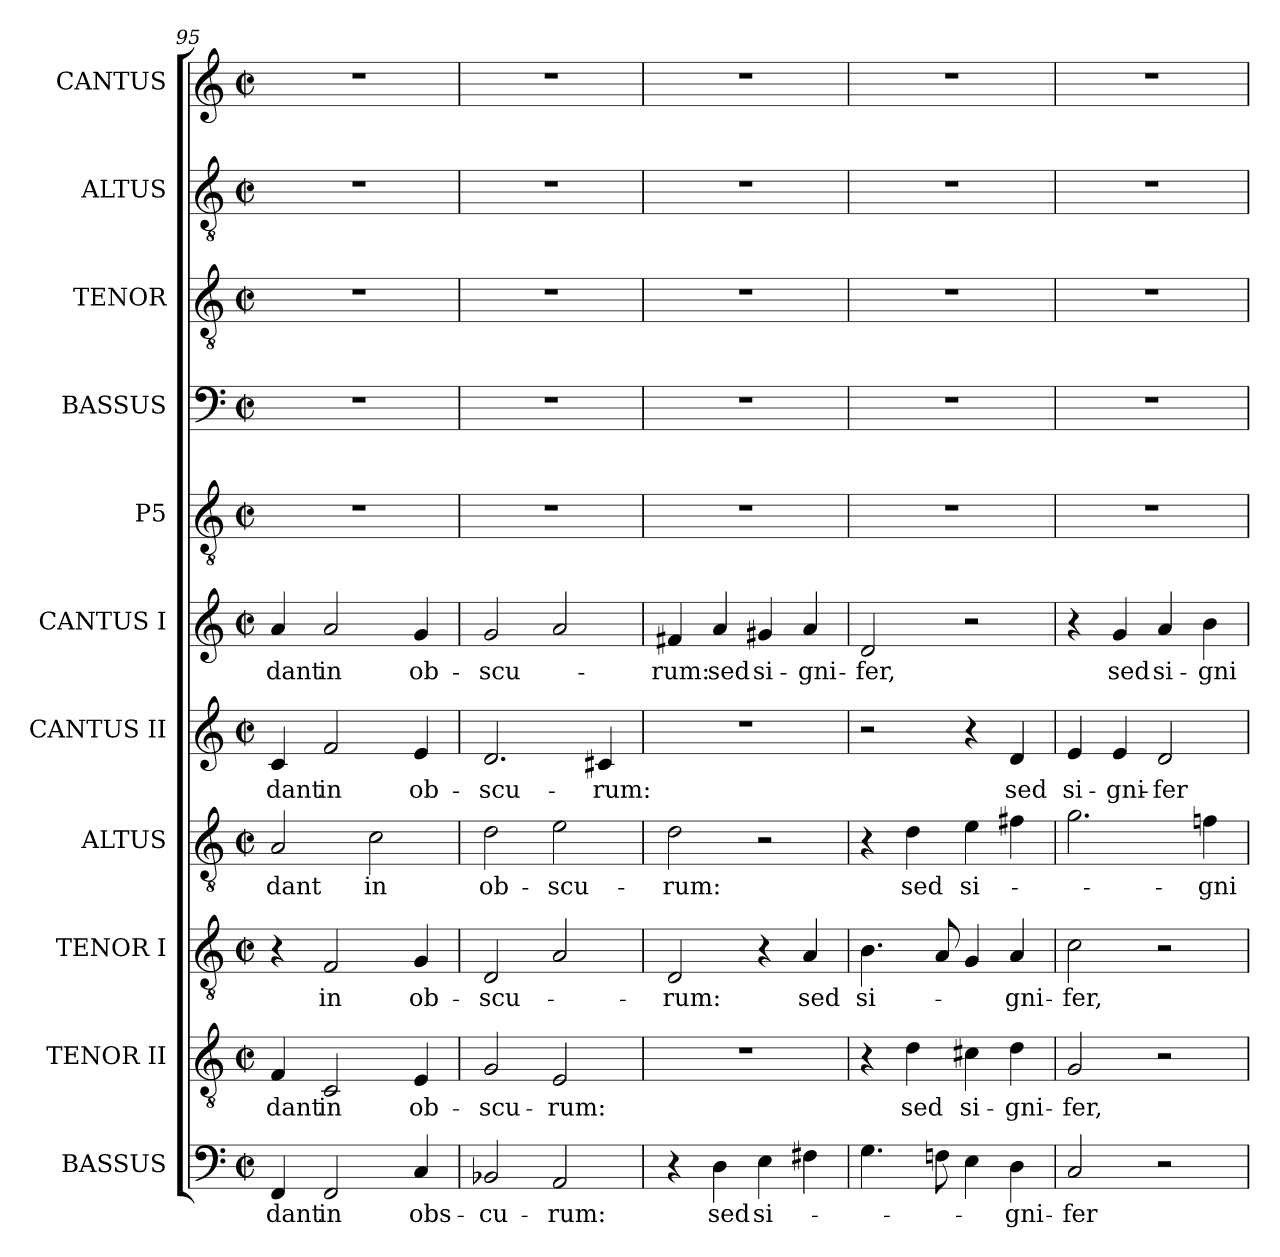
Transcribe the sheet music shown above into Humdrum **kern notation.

**kern	**text	**kern	**text	**kern	**text	**kern	**text	**kern	**text	**kern	**text	**kern	**kern	**kern	**kern	**kern
*part11	*part11	*part10	*part10	*part9	*part9	*part8	*part8	*part7	*part7	*part6	*part6	*part5	*part4	*part3	*part2	*part1
*staff11	*staff11	*staff10	*staff10	*staff9	*staff9	*staff8	*staff8	*staff7	*staff7	*staff6	*staff6	*staff5	*staff4	*staff3	*staff2	*staff1
*I"BASSUS	*	*I"TENOR II	*	*I"TENOR I	*	*I"ALTUS	*	*I"CANTUS II	*	*I"CANTUS I	*	*I"P5	*I"BASSUS	*I"TENOR	*I"ALTUS	*I"CANTUS
*I'B.	*	*I'T. II	*	*I'T. I	*	*I'A.	*	*I'C. II	*	*I'C. I	*	*	*I'B.	*I'T.	*I'A.	*I'C.
*clefF4	*	*clefGv2	*	*clefGv2	*	*clefGv2	*	*clefG2	*	*clefG2	*	*clefGv2	*clefF4	*clefGv2	*clefGv2	*clefG2
*	*	*ITrd7c12	*	*ITrd7c12	*	*ITrd7c12	*	*	*	*	*	*ITrd7c12	*	*ITrd7c12	*ITrd7c12	*
*k[]	*	*k[]	*	*k[]	*	*k[]	*	*k[]	*	*k[]	*	*k[]	*k[]	*k[]	*k[]	*k[]
*a:	*	*a:	*	*a:	*	*a:	*	*a:	*	*a:	*	*a:	*a:	*a:	*a:	*a:
*M2/2	*	*M2/2	*	*M2/2	*	*M2/2	*	*M2/2	*	*M2/2	*	*M2/2	*M2/2	*M2/2	*M2/2	*M2/2
*met(c|)	*	*met(c|)	*	*met(c|)	*	*met(c|)	*	*met(c|)	*	*met(c|)	*	*met(c|)	*met(c|)	*met(c|)	*met(c|)	*met(c|)
=95	=95	=95	=95	=95	=95	=95	=95	=95	=95	=95	=95	=95	=95	=95	=95	=95
!	!LO:LY:b:color=#000000	!	!	!	!	!	!	!	!	!	!	!	!	!	!	!
!	!	!	!LO:LY:b:color=#000000	!	!	!	!	!	!	!	!	!	!	!	!	!
!	!	!	!	!	!	!	!LO:LY:b:color=#000000	!	!	!	!	!	!	!	!	!
!	!	!	!	!	!	!	!	!	!LO:LY:b:color=#000000	!	!	!	!	!	!	!
!	!	!	!	!	!	!	!	!	!	!	!LO:LY:b:color=#000000	!	!	!	!	!
4FFi/	-dant	4FFi/	-dant	4r	.	2AAi/	-dant	4ci/	-dant	4ai/	-dant	1r	1r	1r	1r	1r
!	!LO:LY:b:color=#000000	!	!	!	!	!	!	!	!	!	!	!	!	!	!	!
!	!	!	!LO:LY:b:color=#000000	!	!	!	!	!	!	!	!	!	!	!	!	!
!	!	!	!	!	!LO:LY:b:color=#000000	!	!	!	!	!	!	!	!	!	!	!
!	!	!	!	!	!	!	!	!	!LO:LY:b:color=#000000	!	!	!	!	!	!	!
!	!	!	!	!	!	!	!	!	!	!	!LO:LY:b:color=#000000	!	!	!	!	!
2FFi/	in	2CCi/	in	2FFi/	in	.	.	2fi/	in	2ai/	in	.	.	.	.	.
!	!	!	!	!	!	!	!LO:LY:b:color=#000000	!	!	!	!	!	!	!	!	!
.	.	.	.	.	.	2Ci\	in	.	.	.	.	.	.	.	.	.
!	!LO:LY:b:color=#000000	!	!	!	!	!	!	!	!	!	!	!	!	!	!	!
!	!	!	!LO:LY:b:color=#000000	!	!	!	!	!	!	!	!	!	!	!	!	!
!	!	!	!	!	!LO:LY:b:color=#000000	!	!	!	!	!	!	!	!	!	!	!
!	!	!	!	!	!	!	!	!	!LO:LY:b:color=#000000	!	!	!	!	!	!	!
!	!	!	!	!	!	!	!	!	!	!	!LO:LY:b:color=#000000	!	!	!	!	!
4Ci/	obs-	4EEi/	ob-	4GGi/	ob-	.	.	4ei/	ob-	4gi/	ob-	.	.	.	.	.
=96	=96	=96	=96	=96	=96	=96	=96	=96	=96	=96	=96	=96	=96	=96	=96	=96
!	!LO:LY:b:color=#000000	!	!	!	!	!	!	!	!	!	!	!	!	!	!	!
!	!	!	!LO:LY:b:color=#000000	!	!	!	!	!	!	!	!	!	!	!	!	!
!	!	!	!	!	!LO:LY:b:color=#000000	!	!	!	!	!	!	!	!	!	!	!
!	!	!	!	!	!	!	!LO:LY:b:color=#000000	!	!	!	!	!	!	!	!	!
!	!	!	!	!	!	!	!	!	!LO:LY:b:color=#000000	!	!	!	!	!	!	!
!	!	!	!	!	!	!	!	!	!	!	!LO:LY:b:color=#000000	!	!	!	!	!
2BB-Xi/	-cu-	2GGi/	-scu-	2DDi/	-scu-	2Di\	ob-	2.di/	-scu-	2gi/	-scu-	1r	1r	1r	1r	1r
!	!LO:LY:b:color=#000000	!	!	!	!	!	!	!	!	!	!	!	!	!	!	!
!	!	!	!LO:LY:b:color=#000000	!	!	!	!	!	!	!	!	!	!	!	!	!
!	!	!	!	!	!	!	!LO:LY:b:color=#000000	!	!	!	!	!	!	!	!	!
2AAi/	-rum:	2EEi/	-rum:	2AAi/	.	2Ei\	-scu-	.	.	2ai/	.	.	.	.	.	.
!	!	!	!	!	!	!	!	!	!LO:LY:b:color=#000000	!	!	!	!	!	!	!
.	.	.	.	.	.	.	.	4c#Xi/	-rum:	.	.	.	.	.	.	.
=97	=97	=97	=97	=97	=97	=97	=97	=97	=97	=97	=97	=97	=97	=97	=97	=97
!	!	!	!	!	!LO:LY:b:color=#000000	!	!	!	!	!	!	!	!	!	!	!
!	!	!	!	!	!	!	!LO:LY:b:color=#000000	!	!	!	!	!	!	!	!	!
!	!	!	!	!	!	!	!	!	!	!	!LO:LY:b:color=#000000	!	!	!	!	!
4r	.	1r	.	2DDi/	-rum:	2Di\	-rum:	1r	.	4f#Xi/	-rum:	1r	1r	1r	1r	1r
!	!LO:LY:b:color=#000000	!	!	!	!	!	!	!	!	!	!	!	!	!	!	!
!	!	!	!	!	!	!	!	!	!	!	!LO:LY:b:color=#000000	!	!	!	!	!
4Di\	sed	.	.	.	.	.	.	.	.	4ai/	sed	.	.	.	.	.
!	!LO:LY:b:color=#000000	!	!	!	!	!	!	!	!	!	!	!	!	!	!	!
!	!	!	!	!	!	!	!	!	!	!	!LO:LY:b:color=#000000	!	!	!	!	!
4Ei\	si-	.	.	4r	.	2r	.	.	.	4g#Xi/	si-	.	.	.	.	.
!	!	!	!	!	!LO:LY:b:color=#000000	!	!	!	!	!	!	!	!	!	!	!
!	!	!	!	!	!	!	!	!	!	!	!LO:LY:b:color=#000000	!	!	!	!	!
4F#Xi\	.	.	.	4AAi/	sed	.	.	.	.	4ai/	-gni-	.	.	.	.	.
=98	=98	=98	=98	=98	=98	=98	=98	=98	=98	=98	=98	=98	=98	=98	=98	=98
!	!	!	!	!	!LO:LY:b:color=#000000	!	!	!	!	!	!	!	!	!	!	!
!	!	!	!	!	!	!	!	!	!	!	!LO:LY:b:color=#000000	!	!	!	!	!
4.Gi\	.	4r	.	4.BBi\	si-	4r	.	2r	.	2di/	-fer,	1r	1r	1r	1r	1r
!	!	!	!LO:LY:b:color=#000000	!	!	!	!	!	!	!	!	!	!	!	!	!
!	!	!	!	!	!	!	!LO:LY:b:color=#000000	!	!	!	!	!	!	!	!	!
.	.	4Di\	sed	.	.	4Di\	sed	.	.	.	.	.	.	.	.	.
8Fni\	.	.	.	8AAi/	.	.	.	.	.	.	.	.	.	.	.	.
!	!	!	!LO:LY:b:color=#000000	!	!	!	!	!	!	!	!	!	!	!	!	!
!	!	!	!	!	!	!	!LO:LY:b:color=#000000	!	!	!	!	!	!	!	!	!
4Ei\	.	4C#Xi\	si-	4GGi/	.	4Ei\	si-	4r	.	2r	.	.	.	.	.	.
!	!LO:LY:b:color=#000000	!	!	!	!	!	!	!	!	!	!	!	!	!	!	!
!	!	!	!LO:LY:b:color=#000000	!	!	!	!	!	!	!	!	!	!	!	!	!
!	!	!	!	!	!LO:LY:b:color=#000000	!	!	!	!	!	!	!	!	!	!	!
!	!	!	!	!	!	!	!	!	!LO:LY:b:color=#000000	!	!	!	!	!	!	!
4Di\	-gni-	4Di\	-gni-	4AAi/	-gni-	4F#Xi\	.	4di/	sed	.	.	.	.	.	.	.
!!LO:LB:g=z
=99	=99	=99	=99	=99	=99	=99	=99	=99	=99	=99	=99	=99	=99	=99	=99	=99
!	!LO:LY:b:color=#000000	!	!	!	!	!	!	!	!	!	!	!	!	!	!	!
!	!	!	!LO:LY:b:color=#000000	!	!	!	!	!	!	!	!	!	!	!	!	!
!	!	!	!	!	!LO:LY:b:color=#000000	!	!	!	!	!	!	!	!	!	!	!
!	!	!	!	!	!	!	!	!	!LO:LY:b:color=#000000	!	!	!	!	!	!	!
2Ci/	-fer	2GGi/	-fer,	2Ci\	-fer,	2.Gi\	.	4ei/	si-	4r	.	1r	1r	1r	1r	1r
!	!	!	!	!	!	!	!	!	!LO:LY:b:color=#000000	!	!	!	!	!	!	!
!	!	!	!	!	!	!	!	!	!	!	!LO:LY:b:color=#000000	!	!	!	!	!
.	.	.	.	.	.	.	.	4ei/	-gni-	4gi/	sed	.	.	.	.	.
!	!	!	!	!	!	!	!	!	!LO:LY:b:color=#000000	!	!	!	!	!	!	!
!	!	!	!	!	!	!	!	!	!	!	!LO:LY:b:color=#000000	!	!	!	!	!
2r	.	2r	.	2r	.	.	.	2di/	-fer	4ai/	si-	.	.	.	.	.
!	!	!	!	!	!	!	!LO:LY:b:color=#000000	!	!	!	!	!	!	!	!	!
!	!	!	!	!	!	!	!	!	!	!	!LO:LY:b:color=#000000	!	!	!	!	!
.	.	.	.	.	.	4Fni\	-gni-	.	.	4bi\	-gni-	.	.	.	.	.
=	=	=	=	=	=	=	=	=	=	=	=	=	=	=	=	=
*-	*-	*-	*-	*-	*-	*-	*-	*-	*-	*-	*-	*-	*-	*-	*-	*-
